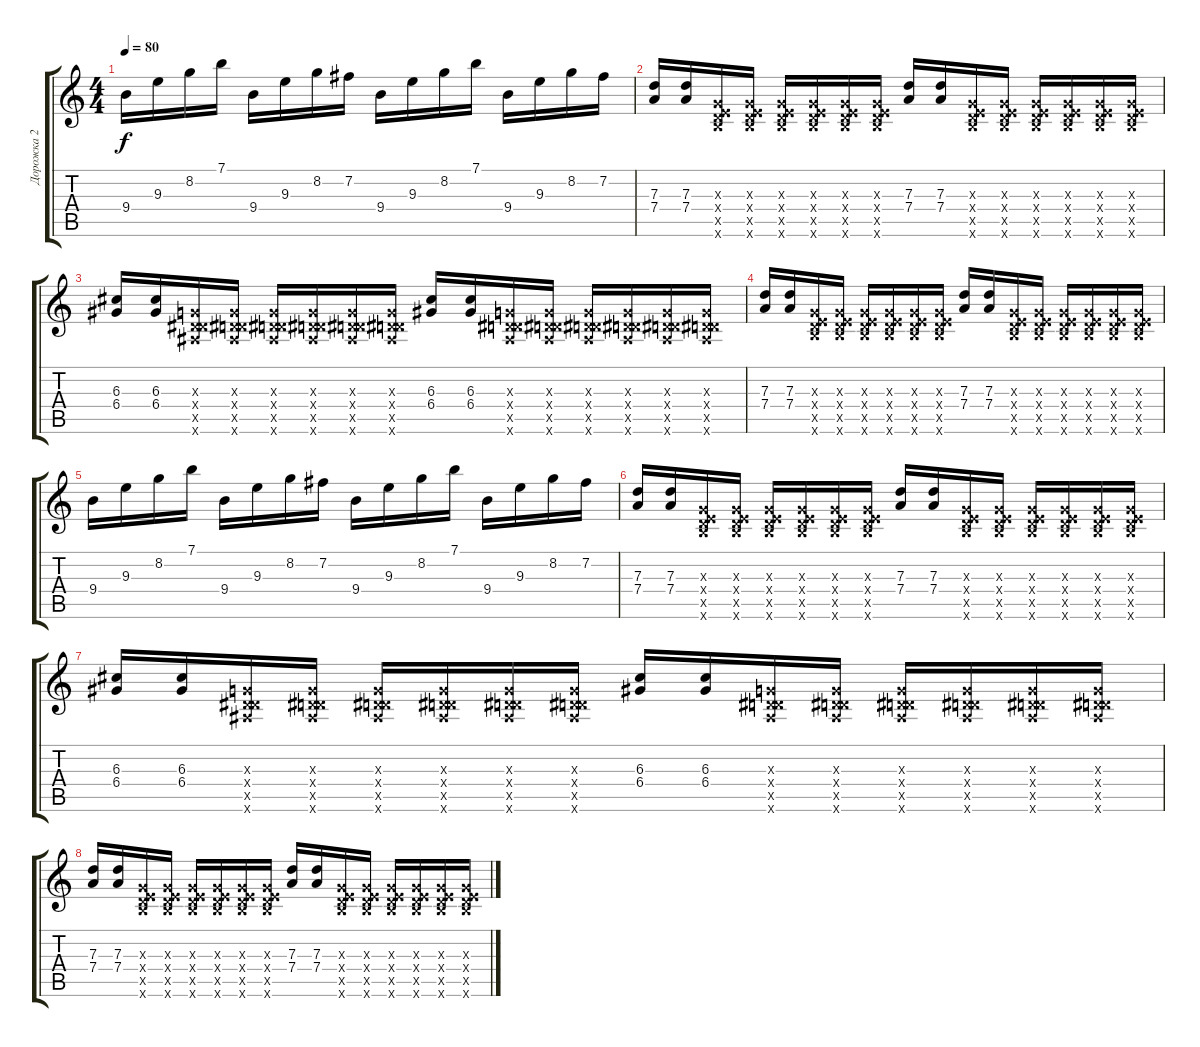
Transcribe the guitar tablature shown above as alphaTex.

\track ("Дорожка 2" "Дорожка 2") {instrument overdrivenguitar}
\staff {score tabs}
\tuning (E4 B3 G3 D3 A2 E2) {hide}
\ts (4 4)
\tempo 80
\clef g2
\ks c
9.4.16{dy f} 9.3.16 8.2.16 7.1.16 9.4.16 9.3.16 8.2.16 7.2.16 9.4.16 9.3.16 8.2.16 7.1.16 9.4.16 9.3.16 8.2.16 7.2.16 |
(7.3 7.4).16 (7.3 7.4).16 (0.3{x} 0.4{x} 7.5{x} 7.6{x}).16 (0.3{x} 0.4{x} 7.5{x} 7.6{x}).16 (0.3{x} 0.4{x} 7.5{x} 7.6{x}).16 (0.3{x} 0.4{x} 7.5{x} 7.6{x}).16 (0.3{x} 0.4{x} 7.5{x} 7.6{x}).16 (0.3{x} 0.4{x} 7.5{x} 7.6{x}).16 (7.3 7.4).16 (7.3 7.4).16 (0.3{x} 0.4{x} 7.5{x} 7.6{x}).16 (0.3{x} 0.4{x} 7.5{x} 7.6{x}).16 (0.3{x} 0.4{x} 7.5{x} 7.6{x}).16 (0.3{x} 0.4{x} 7.5{x} 7.6{x}).16 (0.3{x} 0.4{x} 7.5{x} 7.6{x}).16 (0.3{x} 0.4{x} 7.5{x} 7.6{x}).16 |
(6.3 6.4).16 (6.3 6.4).16 (0.3{x} 0.4{x} 6.5{x} 6.6{x}).16 (0.3{x} 0.4{x} 6.5{x} 6.6{x}).16 (0.3{x} 0.4{x} 6.5{x} 6.6{x}).16 (0.3{x} 0.4{x} 6.5{x} 6.6{x}).16 (0.3{x} 0.4{x} 6.5{x} 6.6{x}).16 (0.3{x} 0.4{x} 6.5{x} 6.6{x}).16 (6.3 6.4).16 (6.3 6.4).16 (0.3{x} 0.4{x} 6.5{x} 6.6{x}).16 (0.3{x} 0.4{x} 6.5{x} 6.6{x}).16 (0.3{x} 0.4{x} 6.5{x} 6.6{x}).16 (0.3{x} 0.4{x} 6.5{x} 6.6{x}).16 (0.3{x} 0.4{x} 6.5{x} 6.6{x}).16 (0.3{x} 0.4{x} 6.5{x} 6.6{x}).16 |
(7.3 7.4).16 (7.3 7.4).16 (0.3{x} 0.4{x} 7.5{x} 7.6{x}).16 (0.3{x} 0.4{x} 7.5{x} 7.6{x}).16 (0.3{x} 0.4{x} 7.5{x} 7.6{x}).16 (0.3{x} 0.4{x} 7.5{x} 7.6{x}).16 (0.3{x} 0.4{x} 7.5{x} 7.6{x}).16 (0.3{x} 0.4{x} 7.5{x} 7.6{x}).16 (7.3 7.4).16 (7.3 7.4).16 (0.3{x} 0.4{x} 7.5{x} 7.6{x}).16 (0.3{x} 0.4{x} 7.5{x} 7.6{x}).16 (0.3{x} 0.4{x} 7.5{x} 7.6{x}).16 (0.3{x} 0.4{x} 7.5{x} 7.6{x}).16 (0.3{x} 0.4{x} 7.5{x} 7.6{x}).16 (0.3{x} 0.4{x} 7.5{x} 7.6{x}).16 |
9.4.16 9.3.16 8.2.16 7.1.16 9.4.16 9.3.16 8.2.16 7.2.16 9.4.16 9.3.16 8.2.16 7.1.16 9.4.16 9.3.16 8.2.16 7.2.16 |
(7.3 7.4).16 (7.3 7.4).16 (0.3{x} 0.4{x} 7.5{x} 7.6{x}).16 (0.3{x} 0.4{x} 7.5{x} 7.6{x}).16 (0.3{x} 0.4{x} 7.5{x} 7.6{x}).16 (0.3{x} 0.4{x} 7.5{x} 7.6{x}).16 (0.3{x} 0.4{x} 7.5{x} 7.6{x}).16 (0.3{x} 0.4{x} 7.5{x} 7.6{x}).16 (7.3 7.4).16 (7.3 7.4).16 (0.3{x} 0.4{x} 7.5{x} 7.6{x}).16 (0.3{x} 0.4{x} 7.5{x} 7.6{x}).16 (0.3{x} 0.4{x} 7.5{x} 7.6{x}).16 (0.3{x} 0.4{x} 7.5{x} 7.6{x}).16 (0.3{x} 0.4{x} 7.5{x} 7.6{x}).16 (0.3{x} 0.4{x} 7.5{x} 7.6{x}).16 |
(6.3 6.4).16 (6.3 6.4).16 (0.3{x} 0.4{x} 6.5{x} 6.6{x}).16 (0.3{x} 0.4{x} 6.5{x} 6.6{x}).16 (0.3{x} 0.4{x} 6.5{x} 6.6{x}).16 (0.3{x} 0.4{x} 6.5{x} 6.6{x}).16 (0.3{x} 0.4{x} 6.5{x} 6.6{x}).16 (0.3{x} 0.4{x} 6.5{x} 6.6{x}).16 (6.3 6.4).16 (6.3 6.4).16 (0.3{x} 0.4{x} 6.5{x} 6.6{x}).16 (0.3{x} 0.4{x} 6.5{x} 6.6{x}).16 (0.3{x} 0.4{x} 6.5{x} 6.6{x}).16 (0.3{x} 0.4{x} 6.5{x} 6.6{x}).16 (0.3{x} 0.4{x} 6.5{x} 6.6{x}).16 (0.3{x} 0.4{x} 6.5{x} 6.6{x}).16 |
(7.3 7.4).16 (7.3 7.4).16 (0.3{x} 0.4{x} 7.5{x} 7.6{x}).16 (0.3{x} 0.4{x} 7.5{x} 7.6{x}).16 (0.3{x} 0.4{x} 7.5{x} 7.6{x}).16 (0.3{x} 0.4{x} 7.5{x} 7.6{x}).16 (0.3{x} 0.4{x} 7.5{x} 7.6{x}).16 (0.3{x} 0.4{x} 7.5{x} 7.6{x}).16 (7.3 7.4).16 (7.3 7.4).16 (0.3{x} 0.4{x} 7.5{x} 7.6{x}).16 (0.3{x} 0.4{x} 7.5{x} 7.6{x}).16 (0.3{x} 0.4{x} 7.5{x} 7.6{x}).16 (0.3{x} 0.4{x} 7.5{x} 7.6{x}).16 (0.3{x} 0.4{x} 7.5{x} 7.6{x}).16 (0.3{x} 0.4{x} 7.5{x} 7.6{x}).16
